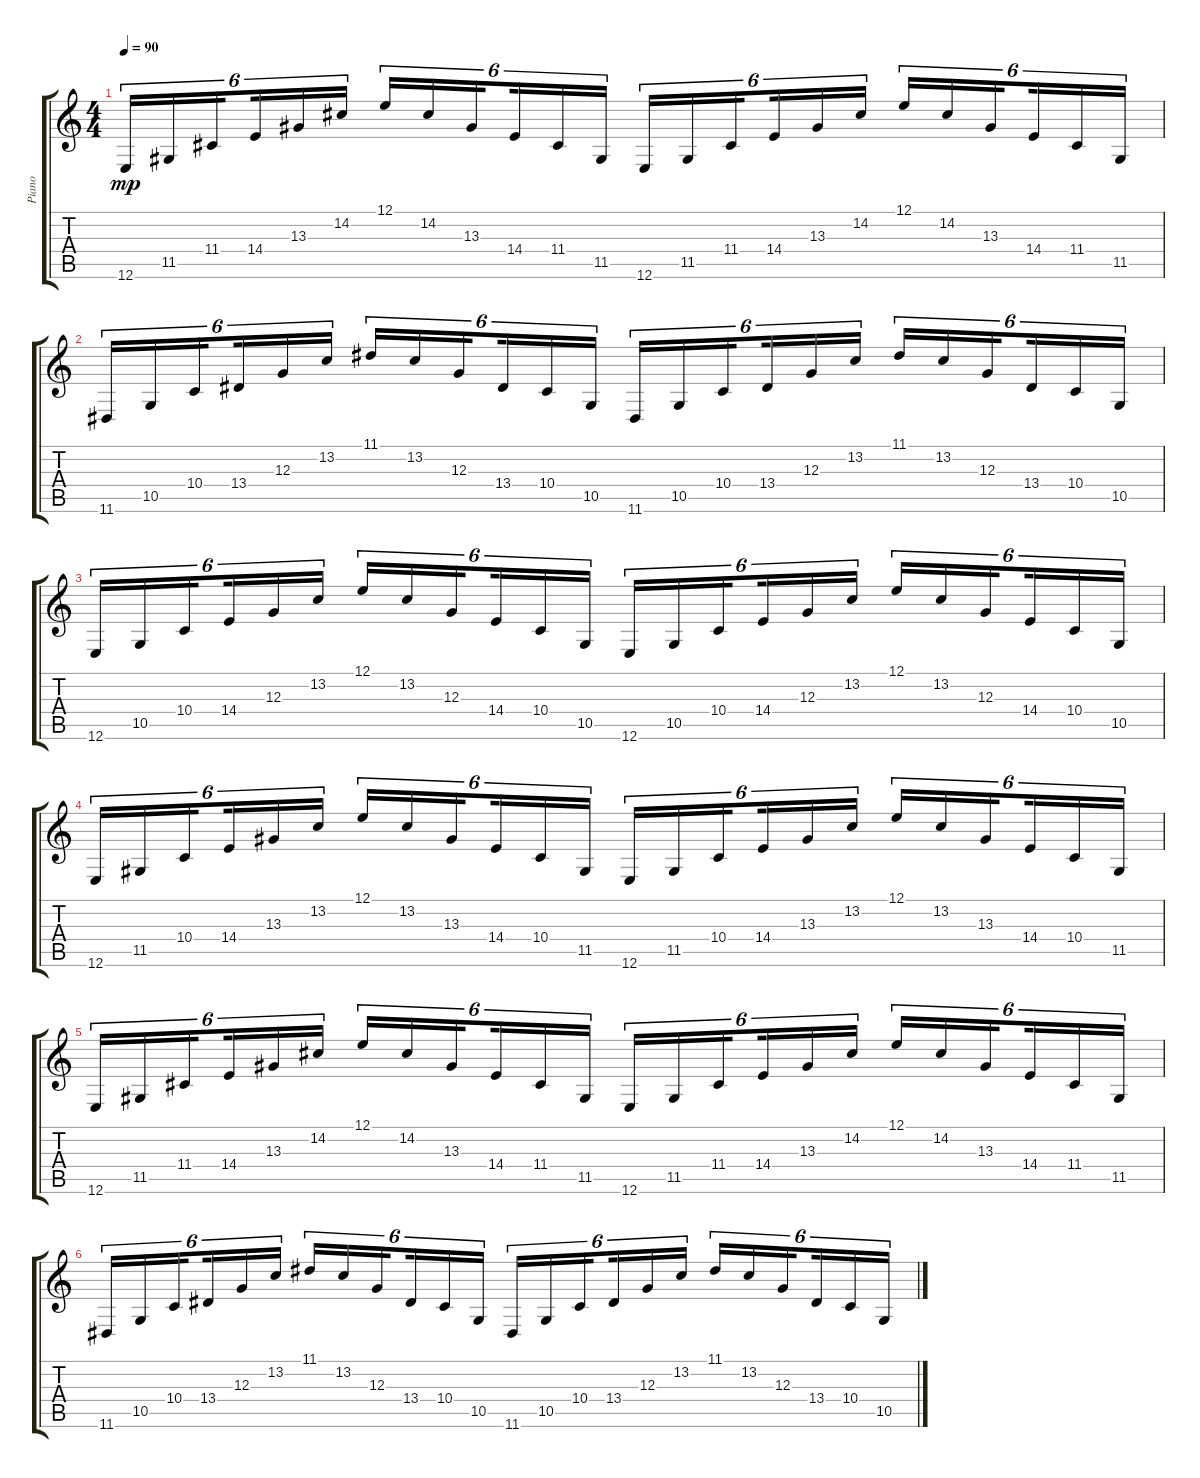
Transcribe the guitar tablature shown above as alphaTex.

\track ("Piano" "Piano") {instrument acousticgrandpiano}
\staff {score tabs}
\tuning (E4 B3 G3 D3 A2 E2) {hide}
\ts (4 4)
\tempo 90
\clef g2
\ks c
12.6.16{tu (6 4) dy mp} 11.5.16{tu (6 4)} 11.4.16{tu (6 4) beam splitsecondary} 14.4.16{tu (6 4)} 13.3.16{tu (6 4)} 14.2.16{tu (6 4)} 12.1.16{tu (6 4) balance 16} 14.2.16{tu (6 4)} 13.3.16{tu (6 4) beam splitsecondary} 14.4.16{tu (6 4)} 11.4.16{tu (6 4)} 11.5.16{tu (6 4)} 12.6.16{tu (6 4)} 11.5.16{tu (6 4)} 11.4.16{tu (6 4) beam splitsecondary} 14.4.16{tu (6 4)} 13.3.16{tu (6 4)} 14.2.16{tu (6 4)} 12.1.16{tu (6 4)} 14.2.16{tu (6 4)} 13.3.16{tu (6 4) beam splitsecondary} 14.4.16{tu (6 4)} 11.4.16{tu (6 4)} 11.5.16{tu (6 4)} |
11.6.16{tu (6 4)} 10.5.16{tu (6 4)} 10.4.16{tu (6 4) beam splitsecondary} 13.4.16{tu (6 4)} 12.3.16{tu (6 4)} 13.2.16{tu (6 4)} 11.1.16{tu (6 4) balance 0} 13.2.16{tu (6 4)} 12.3.16{tu (6 4) beam splitsecondary} 13.4.16{tu (6 4)} 10.4.16{tu (6 4)} 10.5.16{tu (6 4)} 11.6.16{tu (6 4)} 10.5.16{tu (6 4)} 10.4.16{tu (6 4) beam splitsecondary} 13.4.16{tu (6 4)} 12.3.16{tu (6 4)} 13.2.16{tu (6 4)} 11.1.16{tu (6 4)} 13.2.16{tu (6 4)} 12.3.16{tu (6 4) beam splitsecondary} 13.4.16{tu (6 4)} 10.4.16{tu (6 4)} 10.5.16{tu (6 4)} |
12.6.16{tu (6 4)} 10.5.16{tu (6 4)} 10.4.16{tu (6 4) beam splitsecondary} 14.4.16{tu (6 4)} 12.3.16{tu (6 4)} 13.2.16{tu (6 4)} 12.1.16{tu (6 4) balance 16} 13.2.16{tu (6 4)} 12.3.16{tu (6 4) beam splitsecondary} 14.4.16{tu (6 4)} 10.4.16{tu (6 4)} 10.5.16{tu (6 4)} 12.6.16{tu (6 4)} 10.5.16{tu (6 4)} 10.4.16{tu (6 4) beam splitsecondary} 14.4.16{tu (6 4)} 12.3.16{tu (6 4)} 13.2.16{tu (6 4)} 12.1.16{tu (6 4)} 13.2.16{tu (6 4)} 12.3.16{tu (6 4) beam splitsecondary} 14.4.16{tu (6 4)} 10.4.16{tu (6 4)} 10.5.16{tu (6 4)} |
12.6.16{tu (6 4)} 11.5.16{tu (6 4)} 10.4.16{tu (6 4) beam splitsecondary} 14.4.16{tu (6 4)} 13.3.16{tu (6 4)} 13.2.16{tu (6 4)} 12.1.16{tu (6 4) balance 0} 13.2.16{tu (6 4)} 13.3.16{tu (6 4) beam splitsecondary} 14.4.16{tu (6 4)} 10.4.16{tu (6 4)} 11.5.16{tu (6 4)} 12.6.16{tu (6 4)} 11.5.16{tu (6 4)} 10.4.16{tu (6 4) beam splitsecondary} 14.4.16{tu (6 4)} 13.3.16{tu (6 4)} 13.2.16{tu (6 4)} 12.1.16{tu (6 4)} 13.2.16{tu (6 4)} 13.3.16{tu (6 4) beam splitsecondary} 14.4.16{tu (6 4)} 10.4.16{tu (6 4)} 11.5.16{tu (6 4)} |
12.6.16{tu (6 4)} 11.5.16{tu (6 4)} 11.4.16{tu (6 4) beam splitsecondary} 14.4.16{tu (6 4)} 13.3.16{tu (6 4)} 14.2.16{tu (6 4)} 12.1.16{tu (6 4) balance 16} 14.2.16{tu (6 4)} 13.3.16{tu (6 4) beam splitsecondary} 14.4.16{tu (6 4)} 11.4.16{tu (6 4)} 11.5.16{tu (6 4)} 12.6.16{tu (6 4)} 11.5.16{tu (6 4)} 11.4.16{tu (6 4) beam splitsecondary} 14.4.16{tu (6 4)} 13.3.16{tu (6 4)} 14.2.16{tu (6 4)} 12.1.16{tu (6 4)} 14.2.16{tu (6 4)} 13.3.16{tu (6 4) beam splitsecondary} 14.4.16{tu (6 4)} 11.4.16{tu (6 4)} 11.5.16{tu (6 4)} |
11.6.16{tu (6 4)} 10.5.16{tu (6 4)} 10.4.16{tu (6 4) beam splitsecondary} 13.4.16{tu (6 4)} 12.3.16{tu (6 4)} 13.2.16{tu (6 4)} 11.1.16{tu (6 4) balance 0} 13.2.16{tu (6 4)} 12.3.16{tu (6 4) beam splitsecondary} 13.4.16{tu (6 4)} 10.4.16{tu (6 4)} 10.5.16{tu (6 4)} 11.6.16{tu (6 4)} 10.5.16{tu (6 4)} 10.4.16{tu (6 4) beam splitsecondary} 13.4.16{tu (6 4)} 12.3.16{tu (6 4)} 13.2.16{tu (6 4)} 11.1.16{tu (6 4)} 13.2.16{tu (6 4)} 12.3.16{tu (6 4) beam splitsecondary} 13.4.16{tu (6 4)} 10.4.16{tu (6 4)} 10.5.16{tu (6 4)}
